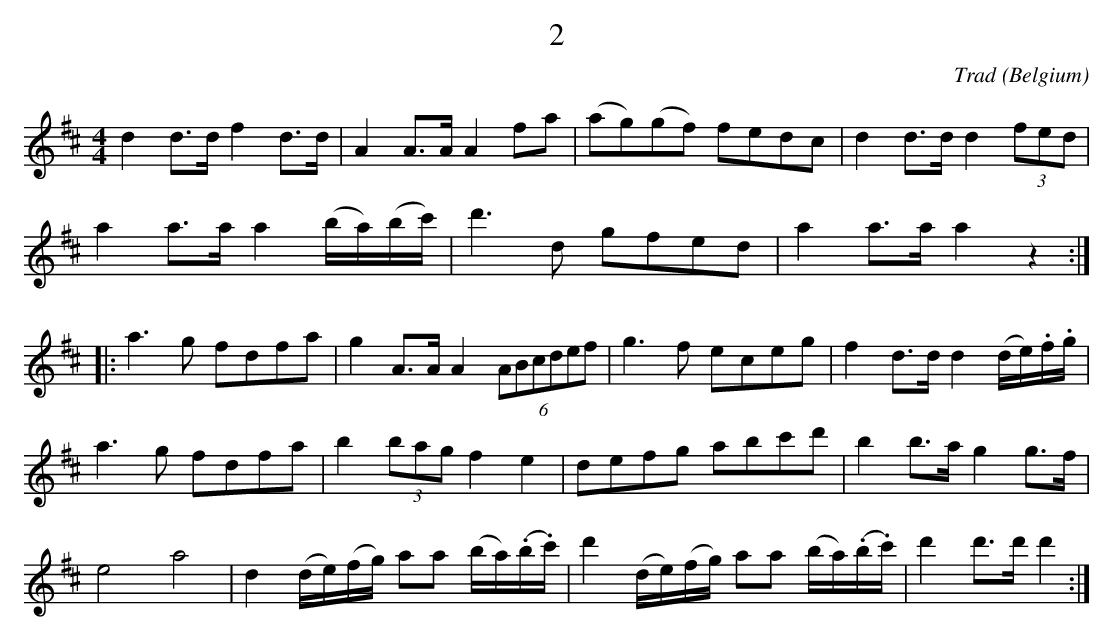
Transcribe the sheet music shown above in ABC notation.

X:1
T:2
C:Trad
O:Belgium
M:4/4
L:1/16
K:Dmaj
d4d2>d2 f4d2>d2|A4A2>A2A4f2a2|(a2g2)(g2f2) f2e2d2c2|d4d2>d2 d4(3f2e2d2|
a4a2>a2 a4(ba)(bc')|d'6d2 g2f2e2d2|a4a2>a2 a4z4:|
|:a6g2 f2d2f2a2|g4A2>A2 A4(6A2B2c2d2e2f2|g6f2 e2c2e2g2|f4d2>d2 d4(de).f.g|
a6g2 f2d2f2a2|b4 (3b2a2g2 f4e4|d2e2f2g2 a2b2c'2d'2|b4b2>a2 g4g2>f2|
e8 a8|d4(de)(fg) a2a2 (ba)(.b.c')|d'4(de)(fg) a2a2 (ba)(.b.c')|d'4d'2>d'2 d'4:|]
